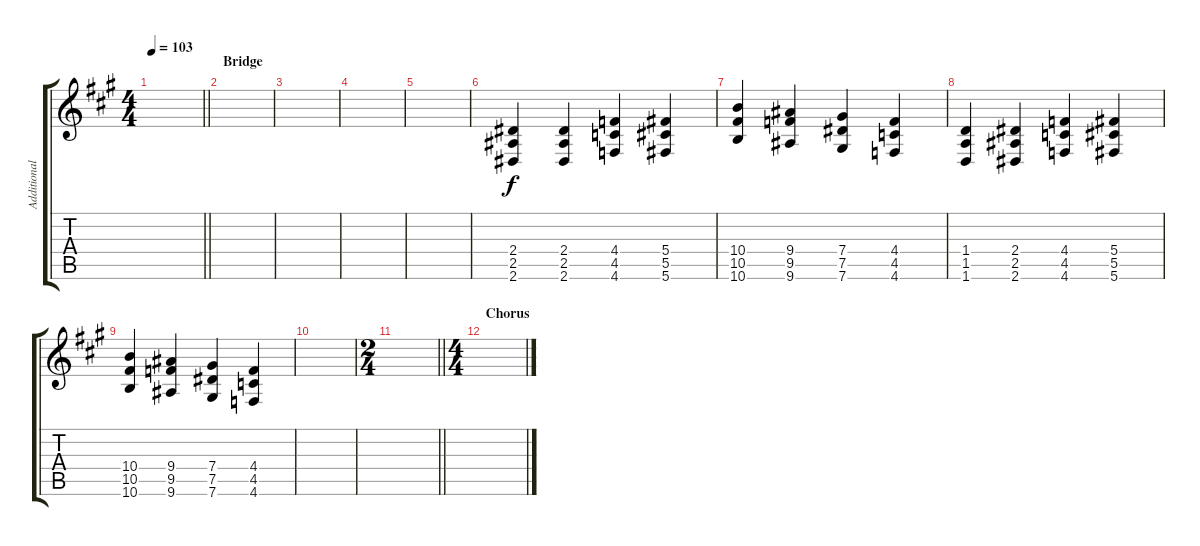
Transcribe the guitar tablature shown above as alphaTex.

\track ("Additional Guitar" "Additional") {instrument overdrivenguitar}
\staff {score tabs}
\tuning (Eb4 Bb3 Gb3 Db3 Ab2 Db2) {hide}
\ts (4 4)
\tempo 103
\clef g2
\barLineRight lightlight
\ks f#minor
|
\section ("" "Bridge")
|
|
|
|
(2.4 2.5 2.6).4 (2.4 2.5 2.6).4 (4.4 4.5 4.6).4 (5.4 5.5 5.6).4 |
(10.4 10.5 10.6).4 (9.4 9.5 9.6).4 (7.4 7.5 7.6).4 (4.4 4.5 4.6).4 |
(1.4 1.5 1.6).4 (2.4 2.5 2.6).4 (4.4 4.5 4.6).4 (5.4 5.5 5.6).4 |
(10.4 10.5 10.6).4 (9.4 9.5 9.6).4 (7.4 7.5 7.6).4 (4.4 4.5 4.6).4 |
|
\ts (2 4)
\barLineRight lightlight
|
\ts (4 4)
\section ("" "Chorus")
